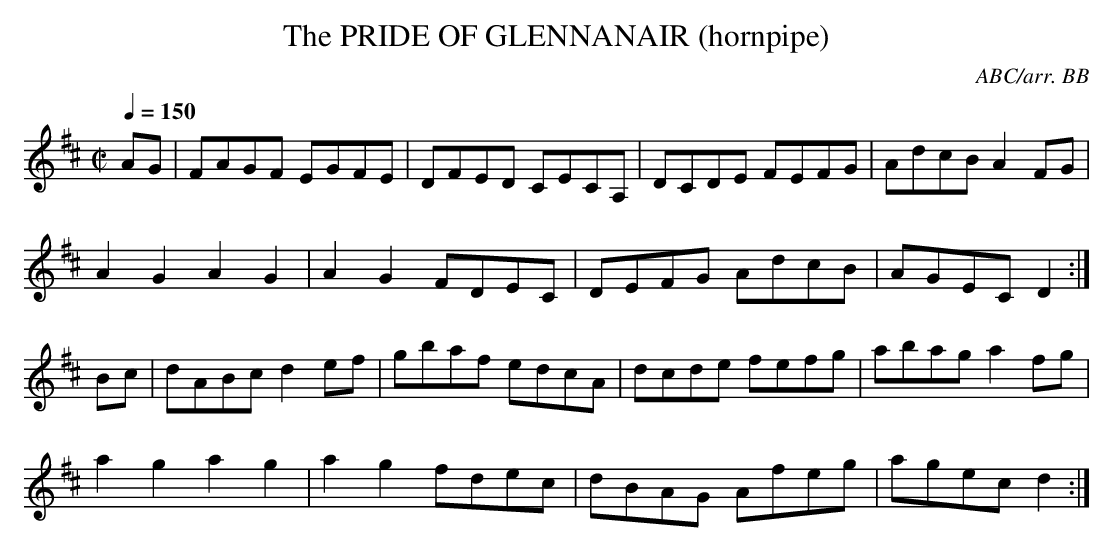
X:1
T:PRIDE OF GLENNANAIR (hornpipe), The
C:ABC/arr. BB
Q:1/4=150
L:1/8
M:C|
K:D
AG|FAGF EGFE|DFED CECA,|DCDE FEFG|AdcB A2 FG|
A2G2 A2G2|A2G2 FDEC|DEFG AdcB|AGEC D2:|
Bc|dABc d2ef|gbaf edcA|dcde fefg|abag a2 fg|
a2g2 a2g2|a2g2 fdec|dBAG Afeg|agec d2:|
